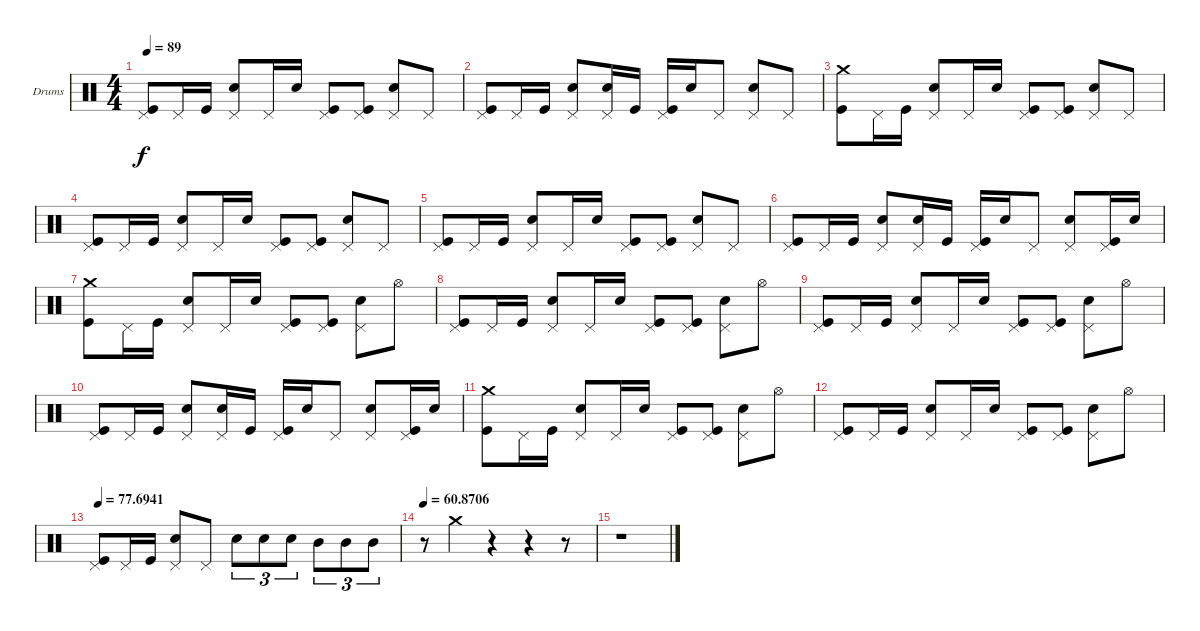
\defaultSystemsLayout 4
\bracketExtendMode groupsimilarinstruments
\firstSystemTrackNameOrientation horizontal
\otherSystemsTrackNameOrientation horizontal
\track ("Drumkit" "Drums") {instrument percussion}
\staff {score}
\articulation defaults
\ts (4 4)
\tempo 89
\clef neutral
\ks c
("Pedal Hi-Hat (hit)" "Kick (hit)").8{dy f} "Pedal Hi-Hat (hit)".16 "Kick (hit)".16 ("Pedal Hi-Hat (hit)" "Snare (hit) 2").8 "Pedal Hi-Hat (hit)".16 "Snare (hit) 2".16 ("Pedal Hi-Hat (hit)" "Kick (hit)").8 ("Pedal Hi-Hat (hit)" "Kick (hit)").8 ("Pedal Hi-Hat (hit)" "Snare (hit) 2").8 "Pedal Hi-Hat (hit)".8 |
("Pedal Hi-Hat (hit)" "Kick (hit)").8 "Pedal Hi-Hat (hit)".16 "Kick (hit)".16 ("Pedal Hi-Hat (hit)" "Snare (hit) 2").8 ("Pedal Hi-Hat (hit)" "Snare (hit) 2").16 "Kick (hit)".16 ("Pedal Hi-Hat (hit)" "Kick (hit)").16 "Snare (hit) 2".16 "Pedal Hi-Hat (hit)".8 ("Pedal Hi-Hat (hit)" "Snare (hit) 2").8 "Pedal Hi-Hat (hit)".8 |
("Crash medium (hit)" "Kick (hit)").8 "Pedal Hi-Hat (hit)".16 "Kick (hit)".16 ("Pedal Hi-Hat (hit)" "Snare (hit) 2").8 "Pedal Hi-Hat (hit)".16 "Snare (hit) 2".16 ("Pedal Hi-Hat (hit)" "Kick (hit)").8 ("Pedal Hi-Hat (hit)" "Kick (hit)").8 ("Pedal Hi-Hat (hit)" "Snare (hit) 2").8 "Pedal Hi-Hat (hit)".8 |
("Pedal Hi-Hat (hit)" "Kick (hit)").8 "Pedal Hi-Hat (hit)".16 "Kick (hit)".16 ("Pedal Hi-Hat (hit)" "Snare (hit) 2").8 "Pedal Hi-Hat (hit)".16 "Snare (hit) 2".16 ("Pedal Hi-Hat (hit)" "Kick (hit)").8 ("Pedal Hi-Hat (hit)" "Kick (hit)").8 ("Pedal Hi-Hat (hit)" "Snare (hit) 2").8 "Pedal Hi-Hat (hit)".8 |
("Pedal Hi-Hat (hit)" "Kick (hit)").8 "Pedal Hi-Hat (hit)".16 "Kick (hit)".16 ("Pedal Hi-Hat (hit)" "Snare (hit) 2").8 "Pedal Hi-Hat (hit)".16 "Snare (hit) 2".16 ("Pedal Hi-Hat (hit)" "Kick (hit)").8 ("Pedal Hi-Hat (hit)" "Kick (hit)").8 ("Pedal Hi-Hat (hit)" "Snare (hit) 2").8 "Pedal Hi-Hat (hit)".8 |
("Pedal Hi-Hat (hit)" "Kick (hit)").8 "Pedal Hi-Hat (hit)".16 "Kick (hit)".16 ("Pedal Hi-Hat (hit)" "Snare (hit) 2").8 ("Pedal Hi-Hat (hit)" "Snare (hit) 2").16 "Kick (hit)".16 ("Pedal Hi-Hat (hit)" "Kick (hit)").16 "Snare (hit) 2".16 "Pedal Hi-Hat (hit)".8 ("Pedal Hi-Hat (hit)" "Snare (hit) 2").8 ("Pedal Hi-Hat (hit)" "Kick (hit)").16 "Snare (hit) 2".16 |
("Crash medium (hit)" "Kick (hit)").8 "Pedal Hi-Hat (hit)".16 "Kick (hit)".16 ("Pedal Hi-Hat (hit)" "Snare (hit) 2").8 "Pedal Hi-Hat (hit)".16 "Snare (hit) 2".16 ("Pedal Hi-Hat (hit)" "Kick (hit)").8 ("Pedal Hi-Hat (hit)" "Kick (hit)").8 ("Pedal Hi-Hat (hit)" "Snare (hit) 2").8 "Hi-Hat (open)".8 |
("Pedal Hi-Hat (hit)" "Kick (hit)").8 "Pedal Hi-Hat (hit)".16 "Kick (hit)".16 ("Pedal Hi-Hat (hit)" "Snare (hit) 2").8 "Pedal Hi-Hat (hit)".16 "Snare (hit) 2".16 ("Pedal Hi-Hat (hit)" "Kick (hit)").8 ("Pedal Hi-Hat (hit)" "Kick (hit)").8 ("Pedal Hi-Hat (hit)" "Snare (hit) 2").8 "Hi-Hat (open)".8 |
("Pedal Hi-Hat (hit)" "Kick (hit)").8 "Pedal Hi-Hat (hit)".16 "Kick (hit)".16 ("Pedal Hi-Hat (hit)" "Snare (hit) 2").8 "Pedal Hi-Hat (hit)".16 "Snare (hit) 2".16 ("Pedal Hi-Hat (hit)" "Kick (hit)").8 ("Pedal Hi-Hat (hit)" "Kick (hit)").8 ("Pedal Hi-Hat (hit)" "Snare (hit) 2").8 "Hi-Hat (open)".8 |
("Pedal Hi-Hat (hit)" "Kick (hit)").8 "Pedal Hi-Hat (hit)".16 "Kick (hit)".16 ("Pedal Hi-Hat (hit)" "Snare (hit) 2").8 ("Pedal Hi-Hat (hit)" "Snare (hit) 2").16 "Kick (hit)".16 ("Pedal Hi-Hat (hit)" "Kick (hit)").16 "Snare (hit) 2".16 "Pedal Hi-Hat (hit)".8 ("Pedal Hi-Hat (hit)" "Snare (hit) 2").8 ("Pedal Hi-Hat (hit)" "Kick (hit)").16 "Snare (hit) 2".16 |
("Crash medium (hit)" "Kick (hit)").8 "Pedal Hi-Hat (hit)".16 "Kick (hit)".16 ("Pedal Hi-Hat (hit)" "Snare (hit) 2").8 "Pedal Hi-Hat (hit)".16 "Snare (hit) 2".16 ("Pedal Hi-Hat (hit)" "Kick (hit)").8 ("Pedal Hi-Hat (hit)" "Kick (hit)").8 ("Pedal Hi-Hat (hit)" "Snare (hit) 2").8 "Hi-Hat (open)".8 |
("Pedal Hi-Hat (hit)" "Kick (hit)").8 "Pedal Hi-Hat (hit)".16 "Kick (hit)".16 ("Pedal Hi-Hat (hit)" "Snare (hit) 2").8 "Pedal Hi-Hat (hit)".16 "Snare (hit) 2".16 ("Pedal Hi-Hat (hit)" "Kick (hit)").8 ("Pedal Hi-Hat (hit)" "Kick (hit)").8 ("Pedal Hi-Hat (hit)" "Snare (hit) 2").8 "Hi-Hat (open)".8 |
\tempo
77.6941 ("Pedal Hi-Hat (hit)" "Kick (hit)").8 "Pedal Hi-Hat (hit)".16 "Kick (hit)".16 ("Pedal Hi-Hat (hit)" "Snare (hit) 2").8 "Pedal Hi-Hat (hit)".8 "Snare (hit) 2".8{tu (3 2)} "Snare (hit) 2".8{tu (3 2)} "Snare (hit) 2".8{tu (3 2)} "Mid Tom (hit)".8{tu (3 2)} "Mid Tom (hit)".8{tu (3 2)} "Mid Tom (hit)".8{tu (3 2)} |
\tempo
60.8706 r.8 "Crash medium (hit)".4 r.4 r.4 r.8 |
r.1
